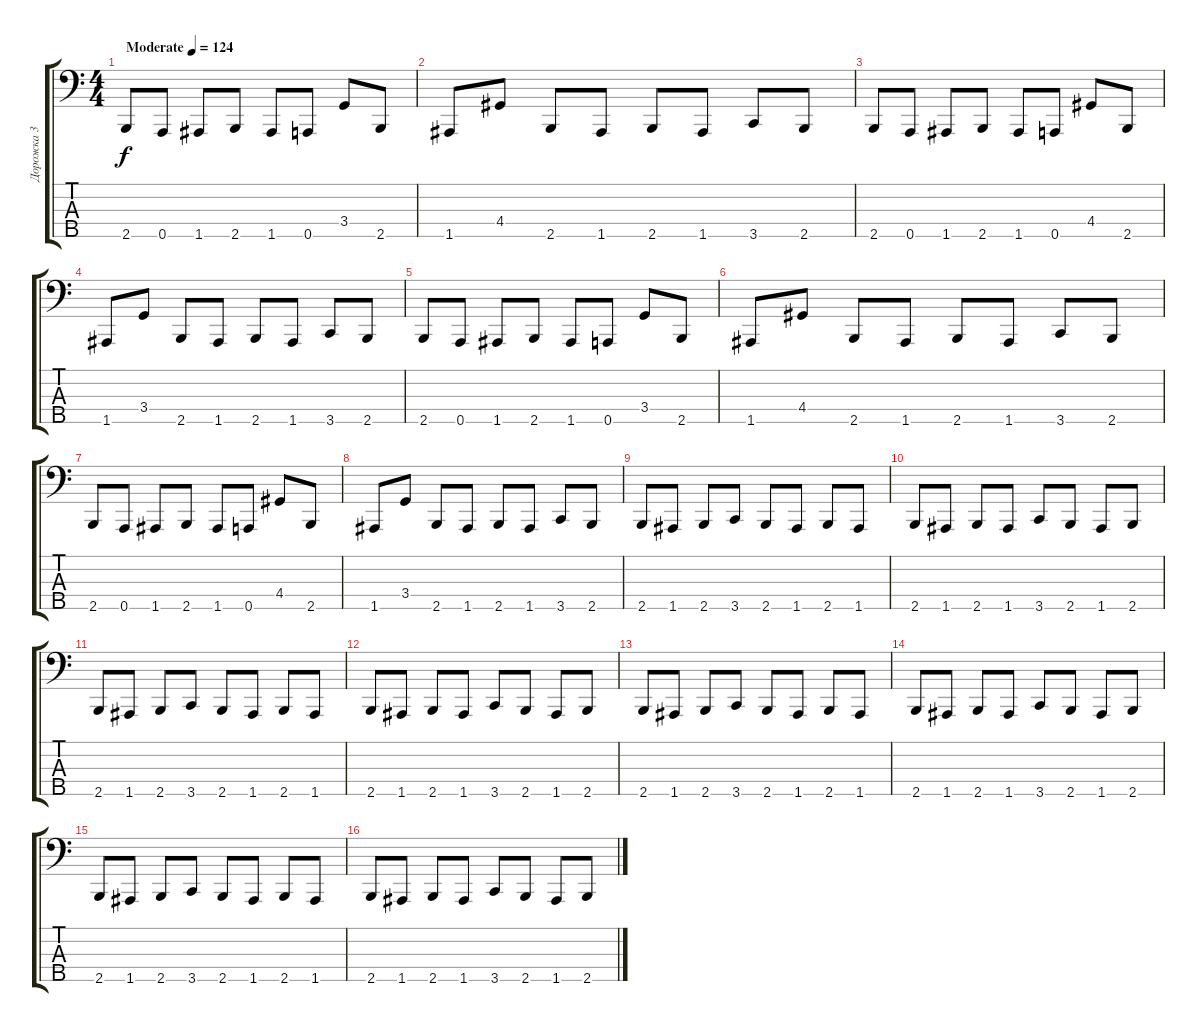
\track ("Дорожка 3" "Дорожка 3") {instrument electricbasspick}
\staff {score tabs}
\tuning (G2 D2 A1 E1 A0) {hide}
\ts (4 4)
\tempo (124 "Moderate")
\clef f4
\ks c
2.5.8{dy f instrument electricbasspick} 0.5.8 1.5.8 2.5.8 1.5.8 0.5.8 3.4.8 2.5.8 |
1.5.8 4.4.8 2.5.8 1.5.8 2.5.8 1.5.8 3.5.8 2.5.8 |
2.5.8 0.5.8 1.5.8 2.5.8 1.5.8 0.5.8 4.4.8 2.5.8 |
1.5.8 3.4.8 2.5.8 1.5.8 2.5.8 1.5.8 3.5.8 2.5.8 |
2.5.8 0.5.8 1.5.8 2.5.8 1.5.8 0.5.8 3.4.8 2.5.8 |
1.5.8 4.4.8 2.5.8 1.5.8 2.5.8 1.5.8 3.5.8 2.5.8 |
2.5.8 0.5.8 1.5.8 2.5.8 1.5.8 0.5.8 4.4.8 2.5.8 |
1.5.8 3.4.8 2.5.8 1.5.8 2.5.8 1.5.8 3.5.8 2.5.8 |
2.5.8 1.5.8 2.5.8 3.5.8 2.5.8 1.5.8 2.5.8 1.5.8 |
2.5.8 1.5.8 2.5.8 1.5.8 3.5.8 2.5.8 1.5.8 2.5.8 |
2.5.8 1.5.8 2.5.8 3.5.8 2.5.8 1.5.8 2.5.8 1.5.8 |
2.5.8 1.5.8 2.5.8 1.5.8 3.5.8 2.5.8 1.5.8 2.5.8 |
2.5.8 1.5.8 2.5.8 3.5.8 2.5.8 1.5.8 2.5.8 1.5.8 |
2.5.8 1.5.8 2.5.8 1.5.8 3.5.8 2.5.8 1.5.8 2.5.8 |
2.5.8 1.5.8 2.5.8 3.5.8 2.5.8 1.5.8 2.5.8 1.5.8 |
2.5.8 1.5.8 2.5.8 1.5.8 3.5.8 2.5.8 1.5.8 2.5.8
